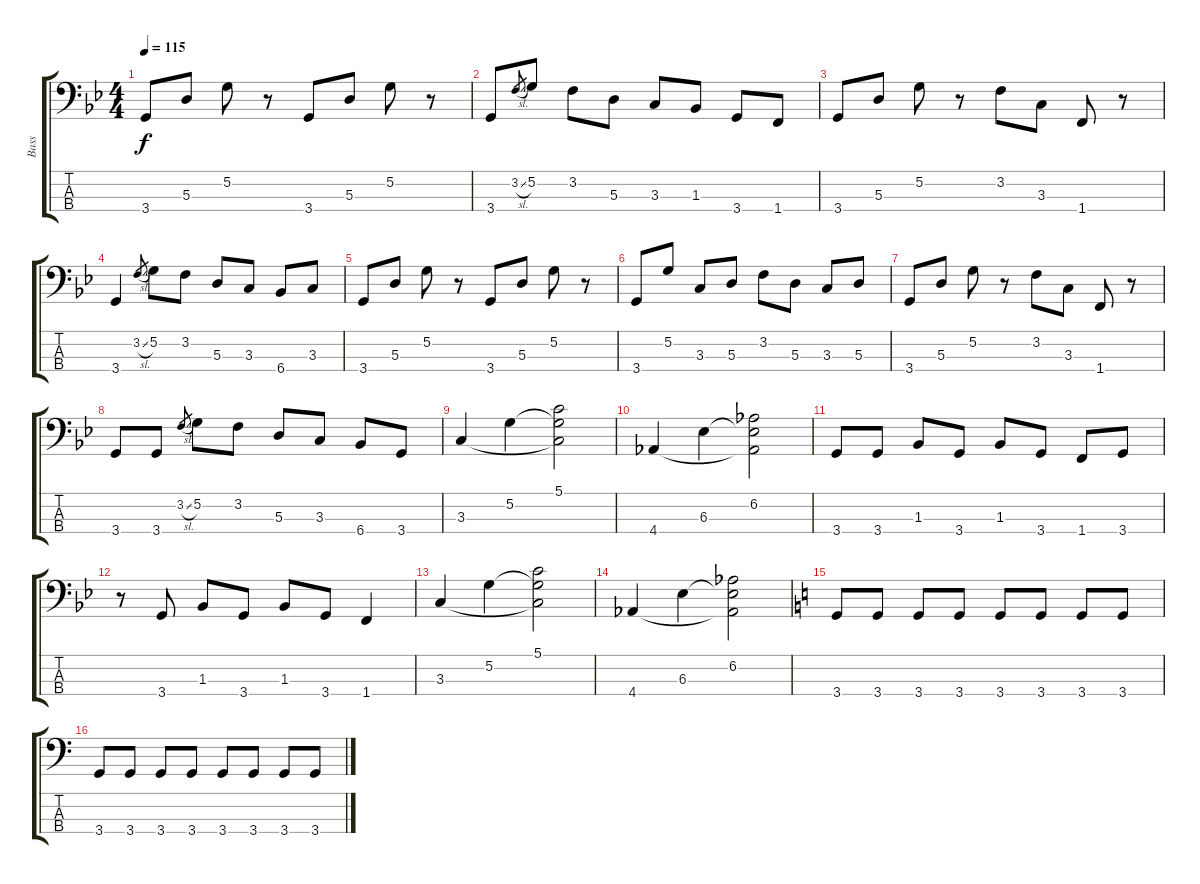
\track ("Bass" "Bass") {instrument electricbassfinger}
\staff {score tabs}
\tuning (G2 D2 A1 E1) {hide}
\ts (4 4)
\tempo 115
\clef f4
\ks bb
3.4.8{dy f} 5.3.8 5.2.8 r.8 3.4.8 5.3.8 5.2.8 r.8 |
3.4.8 3.2{sl}.8{gr} 5.2.8 3.2.8 5.3.8 3.3.8 1.3.8 3.4.8 1.4.8 |
3.4.8 5.3.8 5.2.8 r.8 3.2.8 3.3.8 1.4.8 r.8 |
3.4.4 3.2{sl}.8{gr} 5.2.8 3.2.8 5.3.8 3.3.8 6.4.8 3.3.8 |
3.4.8 5.3.8 5.2.8 r.8 3.4.8 5.3.8 5.2.8 r.8 |
3.4.8 5.2.8 3.3.8 5.3.8 3.2.8 5.3.8 3.3.8 5.3.8 |
3.4.8 5.3.8 5.2.8 r.8 3.2.8 3.3.8 1.4.8 r.8 |
3.4.8 3.4.8 3.2{sl}.8{gr} 5.2.8 3.2.8 5.3.8 3.3.8 6.4.8 3.4.8 |
3.3.4 5.2.4 (5.1 5.2{t} 3.3{t}).2 |
4.4.4 6.3.4 (6.2 6.3{t} 4.4{t}).2 |
3.4.8 3.4.8 1.3.8 3.4.8 1.3.8 3.4.8 1.4.8 3.4.8 |
r.8 3.4.8 1.3.8 3.4.8 1.3.8 3.4.8 1.4.4 |
3.3.4 5.2.4 (5.1 5.2{t} 3.3{t}).2 |
4.4.4 6.3.4 (6.2 6.3{t} 4.4{t}).2 |
\ks c
3.4.8 3.4.8 3.4.8 3.4.8 3.4.8 3.4.8 3.4.8 3.4.8 |
3.4.8 3.4.8 3.4.8 3.4.8 3.4.8 3.4.8 3.4.8 3.4.8
